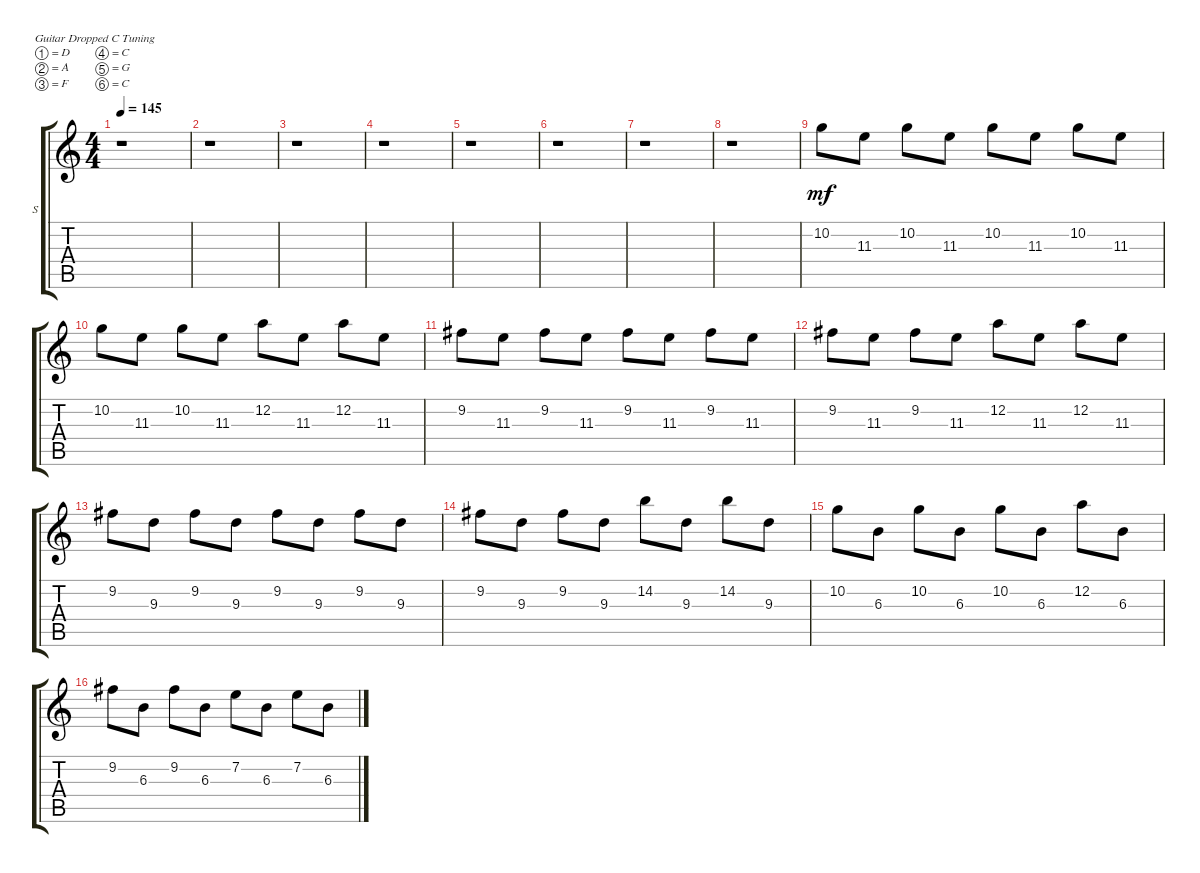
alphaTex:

\defaultSystemsLayout 4
\bracketExtendMode groupsimilarinstruments
\firstSystemTrackNameOrientation horizontal
\otherSystemsTrackNameOrientation horizontal
\track ("Synth ll" "S") {instrument acousticguitarsteel}
\staff {score tabs}
\tuning (D4 A3 F3 C3 G2 C2)
\ts (4 4)
\tempo 145
\clef g2
\scale
1.11728
\ks c
r.1{dy f} |
\scale
0.960908 r.1 |
\scale
0.960908 r.1 |
\scale
0.960908 r.1 |
\scale
1.11728 r.1 |
\scale
0.960908 r.1 |
\scale
0.960908 r.1 |
\scale
0.960908 r.1 |
\scale
1.11728 10.2.8{dy mf} 11.3.8 10.2.8 11.3.8 10.2.8 11.3.8 10.2.8 11.3.8 |
\scale
0.960908 10.2.8 11.3.8 10.2.8 11.3.8 12.2.8 11.3.8 12.2.8 11.3.8 |
\scale
0.960908 9.2.8 11.3.8 9.2.8 11.3.8 9.2.8 11.3.8 9.2.8 11.3.8 |
\scale
0.960908 9.2.8 11.3.8 9.2.8 11.3.8 12.2.8 11.3.8 12.2.8 11.3.8 |
\scale
1.11728 9.2.8 9.3.8 9.2.8 9.3.8 9.2.8 9.3.8 9.2.8 9.3.8 |
\scale
0.960908 9.2.8 9.3.8 9.2.8 9.3.8 14.2.8 9.3.8 14.2.8 9.3.8 |
\scale
0.960908 10.2.8 6.3.8 10.2.8 6.3.8 10.2.8 6.3.8 12.2.8 6.3.8 |
\scale
0.960908 9.2.8 6.3.8 9.2.8 6.3.8 7.2.8 6.3.8 7.2.8 6.3.8
